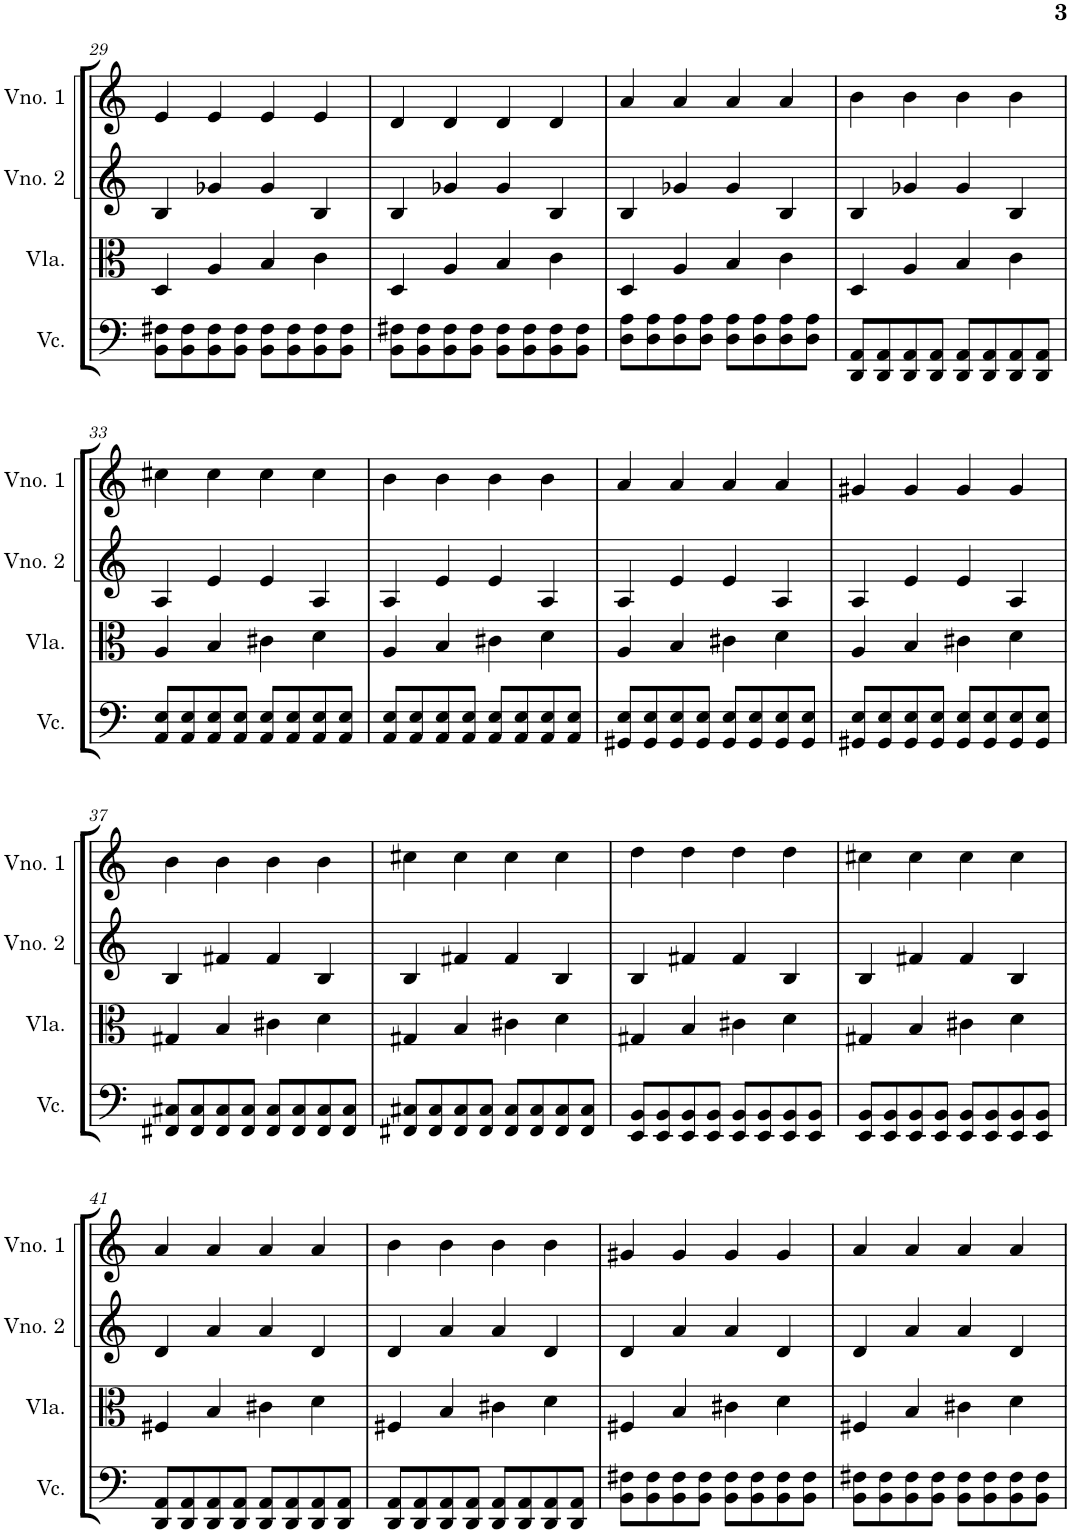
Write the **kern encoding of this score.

**kern	**kern	**kern	**kern
*part4	*part3	*part2	*part1
*staff4	*staff3	*staff2	*staff1
*I"Violoncelo	*I"Viola	*I"Violino 2	*I"Violino 1
*I'Vc.	*I'Vla.	*I'Vno. 2	*I'Vno. 1
!!LO:PB:g=z
*clefF4	*clefC3	*clefG2	*clefG2
*k[]	*k[]	*k[]	*k[]
*M4/4	*M4/4	*M4/4	*M4/4
=29	=29	=29	=29
8BB\ 8F#X\L	4D/	4B/	4e/
8BB\ 8F#\	.	.	.
8BB\ 8F#\	4A/	4g-X/	4e/
8BB\ 8F#\J	.	.	.
8BB\ 8F#\L	4B/	4g-/	4e/
8BB\ 8F#\	.	.	.
8BB\ 8F#\	4c\	4B/	4e/
8BB\ 8F#\J	.	.	.
=30	=30	=30	=30
8BB\ 8F#X\L	4D/	4B/	4d/
8BB\ 8F#\	.	.	.
8BB\ 8F#\	4A/	4g-X/	4d/
8BB\ 8F#\J	.	.	.
8BB\ 8F#\L	4B/	4g-/	4d/
8BB\ 8F#\	.	.	.
8BB\ 8F#\	4c\	4B/	4d/
8BB\ 8F#\J	.	.	.
=31	=31	=31	=31
8D\ 8A\L	4D/	4B/	4a/
8D\ 8A\	.	.	.
8D\ 8A\	4A/	4g-X/	4a/
8D\ 8A\J	.	.	.
8D\ 8A\L	4B/	4g-/	4a/
8D\ 8A\	.	.	.
8D\ 8A\	4c\	4B/	4a/
8D\ 8A\J	.	.	.
=32	=32	=32	=32
8DD/ 8AA/L	4D/	4B/	4b\
8DD/ 8AA/	.	.	.
8DD/ 8AA/	4A/	4g-X/	4b\
8DD/ 8AA/J	.	.	.
8DD/ 8AA/L	4B/	4g-/	4b\
8DD/ 8AA/	.	.	.
8DD/ 8AA/	4c\	4B/	4b\
8DD/ 8AA/J	.	.	.
!!LO:LB:g=z
=33	=33	=33	=33
8AA/ 8E/L	4A/	4A/	4cc#X\
8AA/ 8E/	.	.	.
8AA/ 8E/	4B/	4e/	4cc#\
8AA/ 8E/J	.	.	.
8AA/ 8E/L	4c#X\	4e/	4cc#\
8AA/ 8E/	.	.	.
8AA/ 8E/	4d\	4A/	4cc#\
8AA/ 8E/J	.	.	.
=34	=34	=34	=34
8AA/ 8E/L	4A/	4A/	4b\
8AA/ 8E/	.	.	.
8AA/ 8E/	4B/	4e/	4b\
8AA/ 8E/J	.	.	.
8AA/ 8E/L	4c#X\	4e/	4b\
8AA/ 8E/	.	.	.
8AA/ 8E/	4d\	4A/	4b\
8AA/ 8E/J	.	.	.
=35	=35	=35	=35
8GG#X/ 8E/L	4A/	4A/	4a/
8GG#/ 8E/	.	.	.
8GG#/ 8E/	4B/	4e/	4a/
8GG#/ 8E/J	.	.	.
8GG#/ 8E/L	4c#X\	4e/	4a/
8GG#/ 8E/	.	.	.
8GG#/ 8E/	4d\	4A/	4a/
8GG#/ 8E/J	.	.	.
=36	=36	=36	=36
8GG#X/ 8E/L	4A/	4A/	4g#X/
8GG#/ 8E/	.	.	.
8GG#/ 8E/	4B/	4e/	4g#/
8GG#/ 8E/J	.	.	.
8GG#/ 8E/L	4c#X\	4e/	4g#/
8GG#/ 8E/	.	.	.
8GG#/ 8E/	4d\	4A/	4g#/
8GG#/ 8E/J	.	.	.
!!LO:LB:g=z
=37	=37	=37	=37
8FF#X/ 8C#X/L	4G#X/	4B/	4b\
8FF#/ 8C#/	.	.	.
8FF#/ 8C#/	4B/	4f#X/	4b\
8FF#/ 8C#/J	.	.	.
8FF#/ 8C#/L	4c#X\	4f#/	4b\
8FF#/ 8C#/	.	.	.
8FF#/ 8C#/	4d\	4B/	4b\
8FF#/ 8C#/J	.	.	.
=38	=38	=38	=38
8FF#X/ 8C#X/L	4G#X/	4B/	4cc#X\
8FF#/ 8C#/	.	.	.
8FF#/ 8C#/	4B/	4f#X/	4cc#\
8FF#/ 8C#/J	.	.	.
8FF#/ 8C#/L	4c#X\	4f#/	4cc#\
8FF#/ 8C#/	.	.	.
8FF#/ 8C#/	4d\	4B/	4cc#\
8FF#/ 8C#/J	.	.	.
=39	=39	=39	=39
8EE/ 8BB/L	4G#X/	4B/	4dd\
8EE/ 8BB/	.	.	.
8EE/ 8BB/	4B/	4f#X/	4dd\
8EE/ 8BB/J	.	.	.
8EE/ 8BB/L	4c#X\	4f#/	4dd\
8EE/ 8BB/	.	.	.
8EE/ 8BB/	4d\	4B/	4dd\
8EE/ 8BB/J	.	.	.
=40	=40	=40	=40
8EE/ 8BB/L	4G#X/	4B/	4cc#X\
8EE/ 8BB/	.	.	.
8EE/ 8BB/	4B/	4f#X/	4cc#\
8EE/ 8BB/J	.	.	.
8EE/ 8BB/L	4c#X\	4f#/	4cc#\
8EE/ 8BB/	.	.	.
8EE/ 8BB/	4d\	4B/	4cc#\
8EE/ 8BB/J	.	.	.
!!LO:LB:g=z
=41	=41	=41	=41
8DD/ 8AA/L	4F#X/	4d/	4a/
8DD/ 8AA/	.	.	.
8DD/ 8AA/	4B/	4a/	4a/
8DD/ 8AA/J	.	.	.
8DD/ 8AA/L	4c#X\	4a/	4a/
8DD/ 8AA/	.	.	.
8DD/ 8AA/	4d\	4d/	4a/
8DD/ 8AA/J	.	.	.
=42	=42	=42	=42
8DD/ 8AA/L	4F#X/	4d/	4b\
8DD/ 8AA/	.	.	.
8DD/ 8AA/	4B/	4a/	4b\
8DD/ 8AA/J	.	.	.
8DD/ 8AA/L	4c#X\	4a/	4b\
8DD/ 8AA/	.	.	.
8DD/ 8AA/	4d\	4d/	4b\
8DD/ 8AA/J	.	.	.
=43	=43	=43	=43
8BB\ 8F#X\L	4F#X/	4d/	4g#X/
8BB\ 8F#\	.	.	.
8BB\ 8F#\	4B/	4a/	4g#/
8BB\ 8F#\J	.	.	.
8BB\ 8F#\L	4c#X\	4a/	4g#/
8BB\ 8F#\	.	.	.
8BB\ 8F#\	4d\	4d/	4g#/
8BB\ 8F#\J	.	.	.
=44	=44	=44	=44
8BB\ 8F#X\L	4F#X/	4d/	4a/
8BB\ 8F#\	.	.	.
8BB\ 8F#\	4B/	4a/	4a/
8BB\ 8F#\J	.	.	.
8BB\ 8F#\L	4c#X\	4a/	4a/
8BB\ 8F#\	.	.	.
8BB\ 8F#\	4d\	4d/	4a/
8BB\ 8F#\J	.	.	.
=	=	=	=
*-	*-	*-	*-
